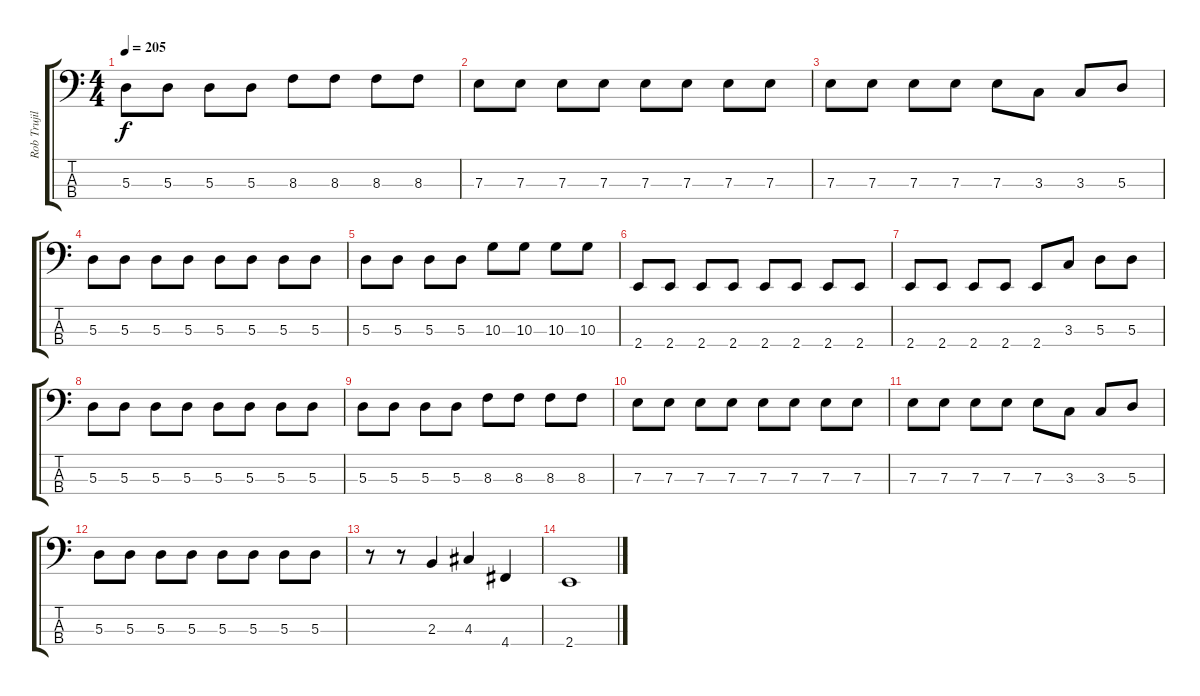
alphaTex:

\track ("Rob Trujillo" "Rob Trujil") {instrument electricbasspick}
\staff {score tabs}
\tuning (G2 D2 A1 D1) {hide}
\ts (4 4)
\tempo 205
\clef f4
\ks c
5.3.8{dy f} 5.3.8 5.3.8 5.3.8 8.3.8 8.3.8 8.3.8 8.3.8 |
7.3.8 7.3.8 7.3.8 7.3.8 7.3.8 7.3.8 7.3.8 7.3.8 |
7.3.8 7.3.8 7.3.8 7.3.8 7.3.8 3.3.8 3.3.8 5.3.8 |
5.3.8 5.3.8 5.3.8 5.3.8 5.3.8 5.3.8 5.3.8 5.3.8 |
5.3.8 5.3.8 5.3.8 5.3.8 10.3.8 10.3.8 10.3.8 10.3.8 |
2.4.8 2.4.8 2.4.8 2.4.8 2.4.8 2.4.8 2.4.8 2.4.8 |
2.4.8 2.4.8 2.4.8 2.4.8 2.4.8 3.3.8 5.3.8 5.3.8 |
5.3.8 5.3.8 5.3.8 5.3.8 5.3.8 5.3.8 5.3.8 5.3.8 |
5.3.8 5.3.8 5.3.8 5.3.8 8.3.8 8.3.8 8.3.8 8.3.8 |
7.3.8 7.3.8 7.3.8 7.3.8 7.3.8 7.3.8 7.3.8 7.3.8 |
7.3.8 7.3.8 7.3.8 7.3.8 7.3.8 3.3.8 3.3.8 5.3.8 |
5.3.8 5.3.8 5.3.8 5.3.8 5.3.8 5.3.8 5.3.8 5.3.8 |
r.8 r.8 2.3.4 4.3.4 4.4.4 |
2.4.1
